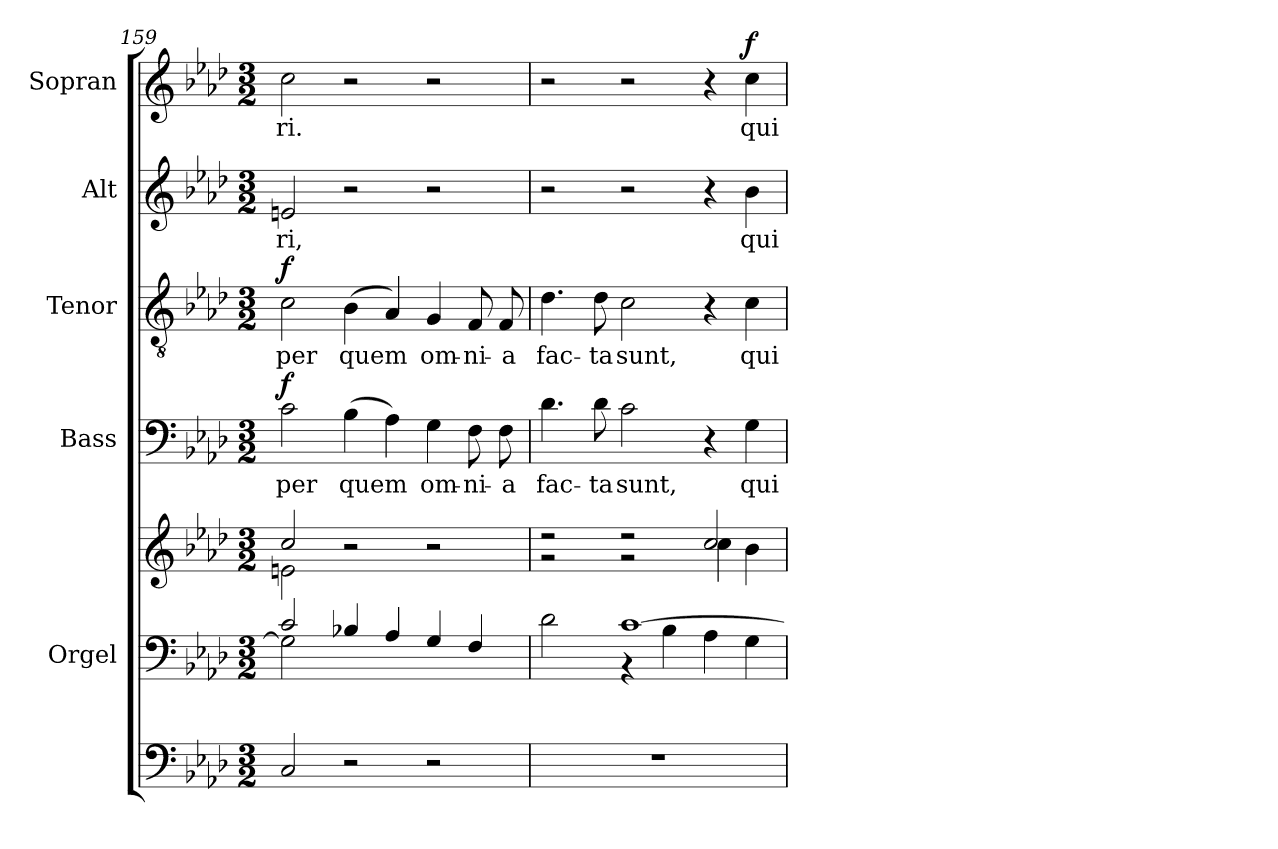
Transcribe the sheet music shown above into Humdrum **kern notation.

**kern	**kern	**kern	**kern	**text	**dynam	**kern	**text	**dynam	**kern	**text	**kern	**text	**dynam
*part6	*part5	*part5	*part4	*part4	*part4	*part3	*part3	*part3	*part2	*part2	*part1	*part1	*part1
*staff7	*staff6	*staff5	*staff4	*staff4	*staff4	*staff3	*staff3	*staff3	*staff2	*staff2	*staff1	*staff1	*staff1
*	*I"Orgel	*	*I"Bass	*	*	*I"Tenor	*	*	*I"Alt	*	*I"Sopran	*	*
*	*I'Org.	*	*I'B	*	*	*I'T	*	*	*I'A	*	*I'S	*	*
*clefF4	*clefF4	*clefG2	*clefF4	*	*	*clefGv2	*	*	*clefG2	*	*clefG2	*	*
*ITrd7c12	*	*	*	*	*	*	*	*	*	*	*	*	*
*k[b-e-a-d-]	*k[b-e-a-d-]	*k[b-e-a-d-]	*k[b-e-a-d-]	*	*	*k[b-e-a-d-]	*	*	*k[b-e-a-d-]	*	*k[b-e-a-d-]	*	*
*A-:	*A-:	*A-:	*A-:	*	*	*A-:	*	*	*A-:	*	*A-:	*	*
*M3/2	*M3/2	*M3/2	*M3/2	*	*	*M3/2	*	*	*M3/2	*	*M3/2	*	*
=159	=159	=159	=159	=159	=159	=159	=159	=159	=159	=159	=159	=159	=159
*	*^	*^	*	*	*	*	*	*	*	*	*	*	*
!	!	!	!	!	!	!LO:LY:b	!LO:DY:a	!	!LO:LY:b	!LO:DY:a	!	!LO:LY:b	!	!LO:LY:b	!
2CC/	2c/	2G\]	2cc/	2en\	2c\	per	f	2c\	per	f	2en/	-ri,	2cc\	-ri.	.
!	!	!	!	!	!	!LO:LY:b	!	!	!LO:LY:b	!	!	!	!	!	!
2r	4B-X/	1ryy	2r	1ryy	(>4B-\	quem	.	(>4B-\	quem	.	2r	.	2r	.	.
.	4A-/	.	.	.	4A-\)	.	.	4A-/)	.	.	.	.	.	.	.
!	!	!	!	!	!	!LO:LY:b	!	!	!LO:LY:b	!	!	!	!	!	!
2r	4G/	.	2r	.	4G\	om-	.	4G/	om-	.	2r	.	2r	.	.
!	!	!	!	!	!	!LO:LY:b	!	!	!LO:LY:b	!	!	!	!	!	!
.	4F/	.	.	.	8F\	-ni-	.	8F/	-ni-	.	.	.	.	.	.
!	!	!	!	!	!	!LO:LY:b	!	!	!LO:LY:b	!	!	!	!	!	!
.	.	.	.	.	8F\	-a	.	8F/	-a	.	.	.	.	.	.
!!LO:LB:g=z
=160	=160	=160	=160	=160	=160	=160	=160	=160	=160	=160	=160	=160	=160	=160	=160
!	!	!	!	!	!	!LO:LY:b	!	!	!LO:LY:b	!	!	!	!	!	!
1.r	2d-\	2ryy	2r	2r	4.d-\	fac-	.	4.d-\	fac-	.	2r	.	2r	.	.
!	!	!	!	!	!	!LO:LY:b	!	!	!LO:LY:b	!	!	!	!	!	!
.	.	.	.	.	8d-\	-ta	.	8d-\	-ta	.	.	.	.	.	.
!	!	!	!	!	!	!LO:LY:b	!	!	!LO:LY:b	!	!	!	!	!	!
.	[>1c	4r	2r	2r	2c\	sunt,	.	2c\	sunt,	.	2r	.	2r	.	.
.	.	4B-\	.	.	.	.	.	.	.	.	.	.	.	.	.
.	.	4A-\	2cc/	4cc\	4r	.	.	4r	.	.	4r	.	4r	.	.
!	!	!	!	!	!	!LO:LY:b	!	!	!LO:LY:b	!	!	!LO:LY:b	!	!LO:LY:b	!LO:DY:a
.	.	4G\	.	4b-\	4G\	qui	.	4c\	qui	.	4b-\	qui	4cc\	qui	f
*	*v	*v	*	*	*	*	*	*	*	*	*	*	*	*	*
*	*	*v	*v	*	*	*	*	*	*	*	*	*	*	*
=	=	=	=	=	=	=	=	=	=	=	=	=	=
*-	*-	*-	*-	*-	*-	*-	*-	*-	*-	*-	*-	*-	*-
